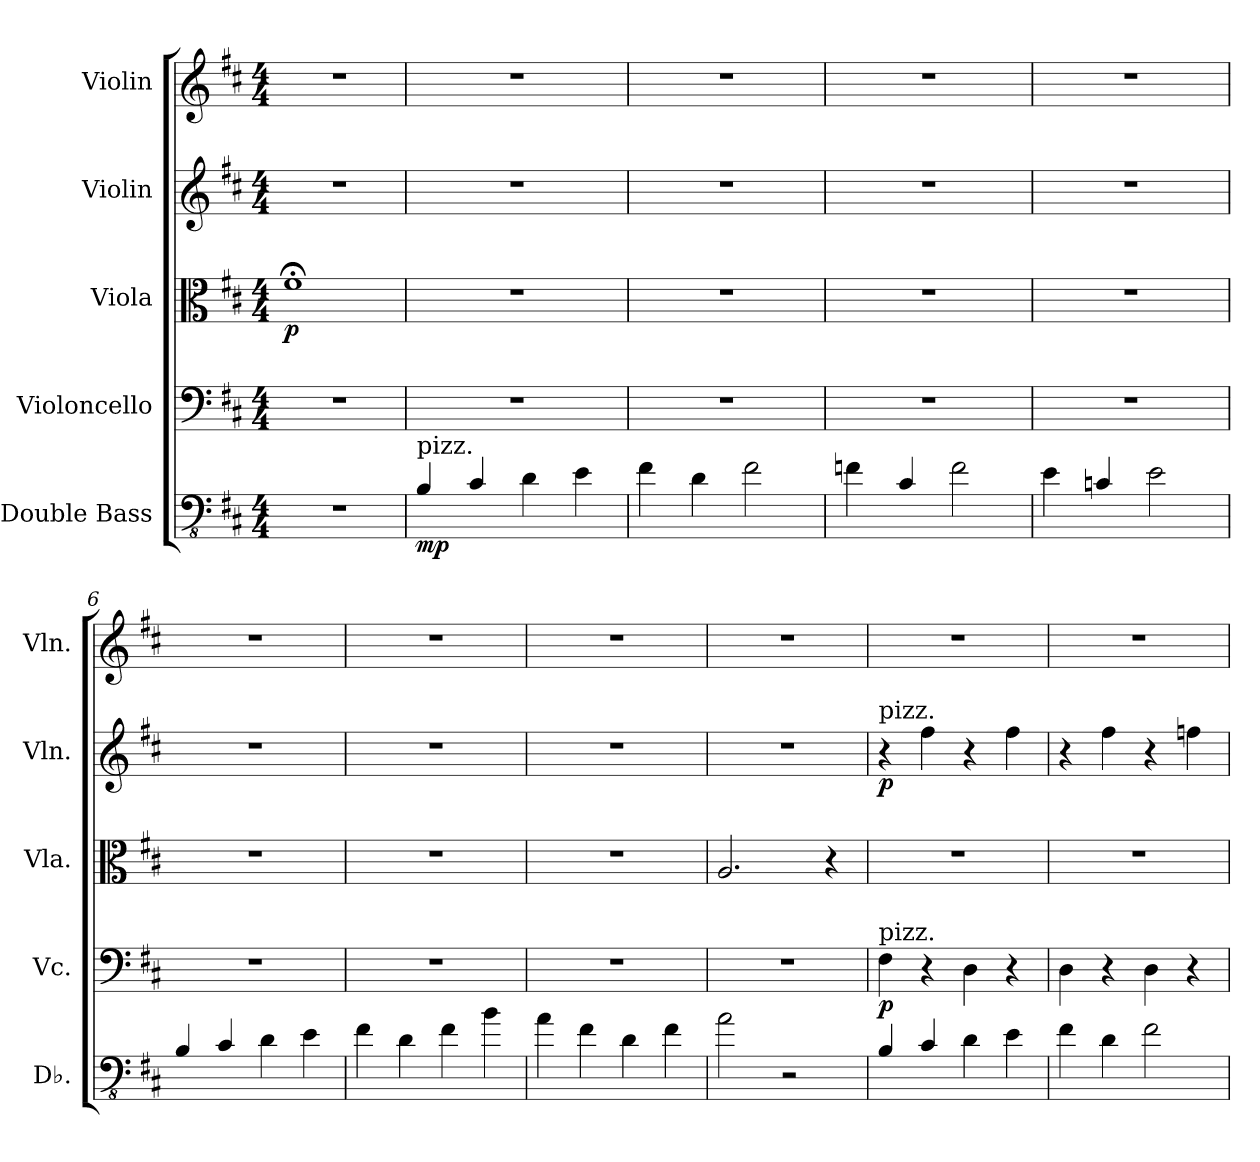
**kern	**dynam	**kern	**dynam	**kern	**dynam	**kern	**dynam	**kern
*part5	*part5	*part4	*part4	*part3	*part3	*part2	*part2	*part1
*staff5	*staff5	*staff4	*staff4	*staff3	*staff3	*staff2	*staff2	*staff1
*I"Double Bass	*	*I"Violoncello	*	*I"Viola	*	*I"Violin	*	*I"Violin
*I'Db.	*	*I'Vc.	*	*I'Vla.	*	*I'Vln.	*	*I'Vln.
*clefFv4	*	*clefF4	*	*clefC3	*	*clefG2	*	*clefG2
*ITrd7c12	*	*	*	*	*	*	*	*
*k[f#c#]	*	*k[f#c#]	*	*k[f#c#]	*	*k[f#c#]	*	*k[f#c#]
*M4/4	*	*M4/4	*	*M4/4	*	*M4/4	*	*M4/4
*MM60	*	*MM60	*	*MM60	*	*MM60	*	*MM60
=1	=1	=1	=1	=1	=1	=1	=1	=1
!	!	!	!	!	!LO:DY:b	!	!	!
1r	.	1r	.	1f#;<Z	p	1r	.	1r
=2	=2	=2	=2	=2	=2	=2	=2	=2
!LO:TX:a:t=pizz.	!	!	!	!	!	!	!	!
!	!LO:DY:b	!	!	!	!	!	!	!
4BBB/	mp	1r	.	1r	.	1r	.	1r
4CC#/	.	.	.	.	.	.	.	.
4DD\	.	.	.	.	.	.	.	.
4EE\	.	.	.	.	.	.	.	.
=3	=3	=3	=3	=3	=3	=3	=3	=3
4FF#\	.	1r	.	1r	.	1r	.	1r
4DD\	.	.	.	.	.	.	.	.
2FF#\	.	.	.	.	.	.	.	.
=4	=4	=4	=4	=4	=4	=4	=4	=4
4FFn\	.	1r	.	1r	.	1r	.	1r
4CC#/	.	.	.	.	.	.	.	.
2FF\	.	.	.	.	.	.	.	.
=5	=5	=5	=5	=5	=5	=5	=5	=5
4EE\	.	1r	.	1r	.	1r	.	1r
4CCn/	.	.	.	.	.	.	.	.
2EE\	.	.	.	.	.	.	.	.
=6	=6	=6	=6	=6	=6	=6	=6	=6
4BBB/	.	1r	.	1r	.	1r	.	1r
4CC#/	.	.	.	.	.	.	.	.
4DD\	.	.	.	.	.	.	.	.
4EE\	.	.	.	.	.	.	.	.
=7	=7	=7	=7	=7	=7	=7	=7	=7
4FF#\	.	1r	.	1r	.	1r	.	1r
4DD\	.	.	.	.	.	.	.	.
4FF#\	.	.	.	.	.	.	.	.
4BB\	.	.	.	.	.	.	.	.
=8	=8	=8	=8	=8	=8	=8	=8	=8
4AA\	.	1r	.	1r	.	1r	.	1r
4FF#\	.	.	.	.	.	.	.	.
4DD\	.	.	.	.	.	.	.	.
4FF#\	.	.	.	.	.	.	.	.
!!LO:LB:g=z
=9	=9	=9	=9	=9	=9	=9	=9	=9
2AA\	.	1r	.	2.A/	.	1r	.	1r
2r	.	.	.	.	.	.	.	.
.	.	.	.	4r	.	.	.	.
=10	=10	=10	=10	=10	=10	=10	=10	=10
*	*	*	*	*	*	*	*	*MM80
!	!	!	!	!	!	!LO:TX:a:t=pizz.	!	!
!	!	!LO:TX:a:t=pizz.	!	!	!	!	!	!
!	!	!	!LO:DY:b	!	!	!	!LO:DY:b	!
4BBB/	.	4F#\	p	1r	.	4r	p	1r
4CC#/	.	4r	.	.	.	4ff#\	.	.
4DD\	.	4D\	.	.	.	4r	.	.
4EE\	.	4r	.	.	.	4ff#\	.	.
=11	=11	=11	=11	=11	=11	=11	=11	=11
4FF#\	.	4D\	.	1r	.	4r	.	1r
4DD\	.	4r	.	.	.	4ff#\	.	.
2FF#\	.	4D\	.	.	.	4r	.	.
.	.	4r	.	.	.	4ffn\	.	.
=	=	=	=	=	=	=	=	=
*-	*-	*-	*-	*-	*-	*-	*-	*-
